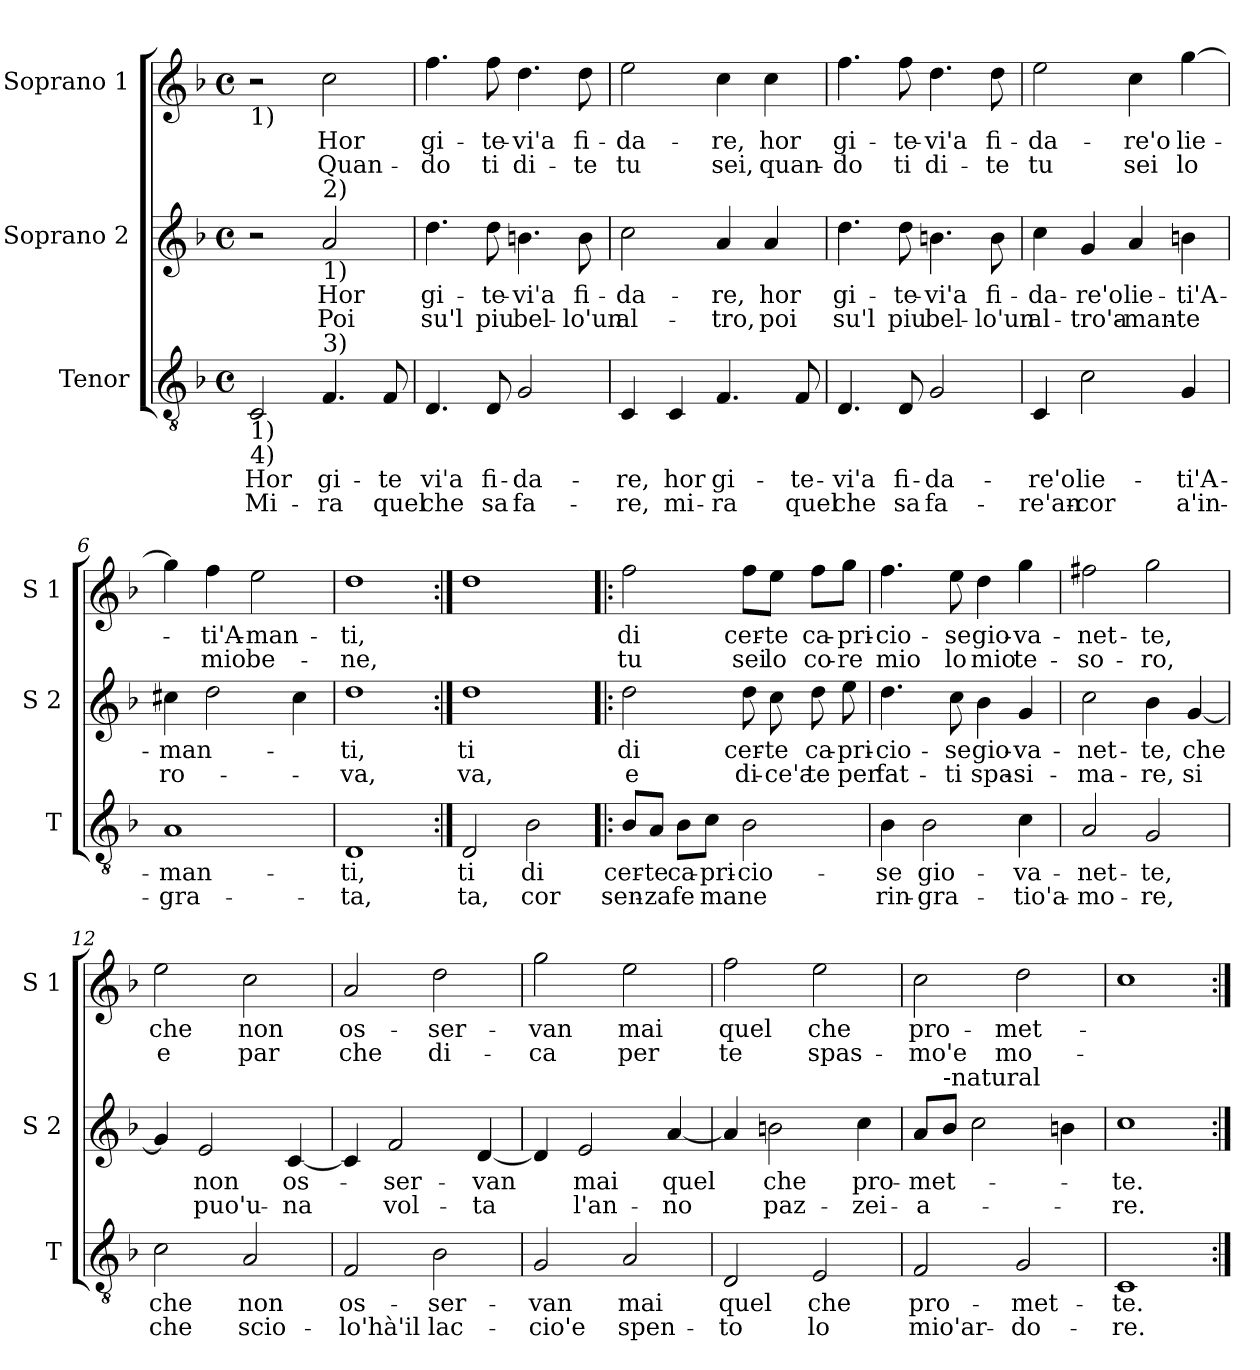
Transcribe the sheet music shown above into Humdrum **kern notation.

**kern	**text	**text	**kern	**text	**text	**kern	**text	**text
*part3	*part3	*part3	*part2	*part2	*part2	*part1	*part1	*part1
*staff3	*staff3	*staff3	*staff2	*staff2	*staff2	*staff1	*staff1	*staff1
*I"Tenor	*	*	*I"Soprano 2	*	*	*I"Soprano 1	*	*
*I'T	*	*	*I'S 2	*	*	*I'S 1	*	*
*clefGv2	*	*	*clefG2	*	*	*clefG2	*	*
*k[b-]	*	*	*k[b-]	*	*	*k[b-]	*	*
*F:	*	*	*F:	*	*	*F:	*	*
*M4/4	*	*	*M4/4	*	*	*M4/4	*	*
*met(c)	*	*	*met(c)	*	*	*met(c)	*	*
=1	=1	=1	=1	=1	=1	=1	=1	=1
!	!	!	!	!	!	!LO:TX:b:t=1)	!	!
!LO:TX:b:t=1)	!	!	!	!	!	!	!	!
!LO:TX:b:t=4)	!	!	!	!	!	!	!	!
!	!LO:LY:b	!LO:LY:b	!	!	!	!	!	!
2C/	Hor	Mi-	2r	.	.	2r	.	.
!	!	!	!LO:TX:a:t=2)	!	!	!	!	!
!	!	!	!LO:TX:b:t=1)	!	!	!	!	!
!LO:TX:a:t=3)	!	!	!	!	!	!	!	!
!	!LO:LY:b	!LO:LY:b	!	!LO:LY:b	!LO:LY:b	!	!LO:LY:b	!LO:LY:b
4.F/	gi-	-ra	2a/	Hor	Poi	2cc\	Hor	Quan-
!	!LO:LY:b	!LO:LY:b	!	!	!	!	!	!
8F/	-te	quel	.	.	.	.	.	.
=2	=2	=2	=2	=2	=2	=2	=2	=2
!	!LO:LY:b	!LO:LY:b	!	!LO:LY:b	!LO:LY:b	!	!LO:LY:b	!LO:LY:b
4.D/	vi'a	che	4.dd\	gi-	su'l	4.ff\	gi-	-do
!	!LO:LY:b	!LO:LY:b	!	!LO:LY:b	!LO:LY:b	!	!LO:LY:b	!LO:LY:b
8D/	fi-	sa	8dd\	-te-	piu	8ff\	-te-	ti
!	!LO:LY:b	!LO:LY:b	!	!LO:LY:b	!LO:LY:b	!	!LO:LY:b	!LO:LY:b
2G/	-da-	fa-	4.bn\	-vi'a	bel-	4.dd\	-vi'a	di-
!	!	!	!	!LO:LY:b	!LO:LY:b	!	!LO:LY:b	!LO:LY:b
.	.	.	8b\	fi-	-lo'un	8dd\	fi-	-te
=3	=3	=3	=3	=3	=3	=3	=3	=3
!	!LO:LY:b	!LO:LY:b	!	!LO:LY:b	!LO:LY:b	!	!LO:LY:b	!LO:LY:b
4C/	-re,	-re,	2cc\	-da-	al-	2ee\	-da-	tu
!	!LO:LY:b	!LO:LY:b	!	!	!	!	!	!
4C/	hor	mi-	.	.	.	.	.	.
!	!LO:LY:b	!LO:LY:b	!	!LO:LY:b	!LO:LY:b	!	!LO:LY:b	!LO:LY:b
4.F/	gi-	-ra	4a/	-re,	-tro,	4cc\	-re,	sei,
!	!	!	!	!LO:LY:b	!LO:LY:b	!	!LO:LY:b	!LO:LY:b
.	.	.	4a/	hor	poi	4cc\	hor	quan-
!	!LO:LY:b	!LO:LY:b	!	!	!	!	!	!
8F/	-te-	quel	.	.	.	.	.	.
=4	=4	=4	=4	=4	=4	=4	=4	=4
!	!LO:LY:b	!LO:LY:b	!	!LO:LY:b	!LO:LY:b	!	!LO:LY:b	!LO:LY:b
4.D/	-vi'a	che	4.dd\	gi-	su'l	4.ff\	gi-	-do
!	!LO:LY:b	!LO:LY:b	!	!LO:LY:b	!LO:LY:b	!	!LO:LY:b	!LO:LY:b
8D/	fi-	sa	8dd\	-te-	piu	8ff\	-te-	ti
!	!LO:LY:b	!LO:LY:b	!	!LO:LY:b	!LO:LY:b	!	!LO:LY:b	!LO:LY:b
2G/	-da-	fa-	4.bn\	-vi'a	bel-	4.dd\	-vi'a	di-
!	!	!	!	!LO:LY:b	!LO:LY:b	!	!LO:LY:b	!LO:LY:b
.	.	.	8b\	fi-	-lo'un	8dd\	fi-	-te
!!LO:LB:g=z
=5	=5	=5	=5	=5	=5	=5	=5	=5
!	!LO:LY:b	!LO:LY:b	!	!LO:LY:b	!LO:LY:b	!	!LO:LY:b	!LO:LY:b
4C/	-re'o	-re'an-	4cc\	-da-	al-	2ee\	-da-	tu
!	!LO:LY:b	!LO:LY:b	!	!LO:LY:b	!LO:LY:b	!	!	!
2c\	lie-	-cor	4g/	-re'o	-tro'a-	.	.	.
!	!	!	!	!LO:LY:b	!LO:LY:b	!	!LO:LY:b	!LO:LY:b
.	.	.	4a/	lie-	-man-	4cc\	-re'o	sei
!	!LO:LY:b	!LO:LY:b	!	!LO:LY:b	!LO:LY:b	!	!LO:LY:b	!LO:LY:b
4G/	-ti'A-	a'in-	4bn\	-ti'A-	-te	[4gg\	lie-	lo
=6	=6	=6	=6	=6	=6	=6	=6	=6
!	!LO:LY:b	!LO:LY:b	!	!LO:LY:b	!LO:LY:b	!	!	!
1A	-man-	-gra-	4cc#X\	-man-	ro-	4gg\]	.	.
!	!	!	!	!	!	!	!LO:LY:b	!LO:LY:b
.	.	.	2dd\	.	.	4ff\	-ti'A-	mio
!	!	!	!	!	!	!	!LO:LY:b	!LO:LY:b
.	.	.	.	.	.	2ee\	-man-	be-
.	.	.	4cc#\	.	.	.	.	.
=7	=7	=7	=7	=7	=7	=7	=7	=7
!	!LO:LY:b	!LO:LY:b	!	!LO:LY:b	!LO:LY:b	!	!LO:LY:b	!LO:LY:b
1D	-ti,	-ta,	1dd	-ti,	-va,	1dd	-ti,	-ne,
=8:|!	=8:|!	=8:|!	=8:|!	=8:|!	=8:|!	=8:|!	=8:|!	=8:|!
!	!LO:LY:b	!LO:LY:b	!	!LO:LY:b	!LO:LY:b	!	!	!
2D/	ti	ta,	1dd	ti	va,	1dd	.	.
!	!LO:LY:b	!LO:LY:b	!	!	!	!	!	!
2B-\	di	cor	.	.	.	.	.	.
=9!|:	=9!|:	=9!|:	=9!|:	=9!|:	=9!|:	=9!|:	=9!|:	=9!|:
!	!LO:LY:b	!LO:LY:b	!	!LO:LY:b	!LO:LY:b	!	!LO:LY:b	!LO:LY:b
8B-/L	cer-	sen-	2dd\	di	e	2ff\	di	tu
!	!LO:LY:b	!LO:LY:b	!	!	!	!	!	!
8A/J	-te	-za	.	.	.	.	.	.
!	!LO:LY:b	!LO:LY:b	!	!	!	!	!	!
8B-\L	ca-	fe	.	.	.	.	.	.
!	!LO:LY:b	!LO:LY:b	!	!	!	!	!	!
8c\J	-pri-	ma	.	.	.	.	.	.
!	!LO:LY:b	!LO:LY:b	!	!LO:LY:b	!LO:LY:b	!	!LO:LY:b	!LO:LY:b
2B-\	-cio-	ne	8dd\	cer-	di-	8ff\L	cer-	sei
!	!	!	!	!LO:LY:b	!LO:LY:b	!	!LO:LY:b	!LO:LY:b
.	.	.	8cc\	-te	-ce'a	8ee\J	-te	lo
!	!	!	!	!LO:LY:b	!LO:LY:b	!	!LO:LY:b	!LO:LY:b
.	.	.	8dd\	ca-	te	8ff\L	ca-	co-
!	!	!	!	!LO:LY:b	!LO:LY:b	!	!LO:LY:b	!LO:LY:b
.	.	.	8ee\	-pri-	per	8gg\J	-pri-	-re
!!LO:PB:g=z
=10	=10	=10	=10	=10	=10	=10	=10	=10
!	!LO:LY:b	!LO:LY:b	!	!LO:LY:b	!LO:LY:b	!	!LO:LY:b	!LO:LY:b
4B-\	-se	rin-	4.dd\	-cio-	fat-	4.ff\	-cio-	mio
!	!LO:LY:b	!LO:LY:b	!	!	!	!	!	!
2B-\	gio-	-gra-	.	.	.	.	.	.
!	!	!	!	!LO:LY:b	!LO:LY:b	!	!LO:LY:b	!LO:LY:b
.	.	.	8cc\	-se	-ti	8ee\	-se	lo
!	!	!	!	!LO:LY:b	!LO:LY:b	!	!LO:LY:b	!LO:LY:b
.	.	.	4b-\	gio-	spa-	4dd\	gio-	mio
!	!LO:LY:b	!LO:LY:b	!	!LO:LY:b	!LO:LY:b	!	!LO:LY:b	!LO:LY:b
4c\	-va-	-tio'a-	4g/	-va-	-si-	4gg\	-va-	te-
=11	=11	=11	=11	=11	=11	=11	=11	=11
!	!LO:LY:b	!LO:LY:b	!	!LO:LY:b	!LO:LY:b	!	!LO:LY:b	!LO:LY:b
2A/	-net-	-mo-	2cc\	-net-	-ma-	2ff#X\	-net-	-so-
!	!LO:LY:b	!LO:LY:b	!	!LO:LY:b	!LO:LY:b	!	!LO:LY:b	!LO:LY:b
2G/	-te,	-re,	4b-\	-te,	-re,	2gg\	-te,	-ro,
!	!	!	!	!LO:LY:b	!LO:LY:b	!	!	!
.	.	.	[4g/	che	si	.	.	.
=12	=12	=12	=12	=12	=12	=12	=12	=12
!	!LO:LY:b	!LO:LY:b	!	!	!	!	!LO:LY:b	!LO:LY:b
2c\	che	che	4g/]	.	.	2ee\	che	e
!	!	!	!	!LO:LY:b	!LO:LY:b	!	!	!
.	.	.	2e/	non	puo'u-	.	.	.
!	!LO:LY:b	!LO:LY:b	!	!	!	!	!LO:LY:b	!LO:LY:b
2A/	non	scio-	.	.	.	2cc\	non	par
!	!	!	!	!LO:LY:b	!LO:LY:b	!	!	!
.	.	.	[4c/	os-	-na	.	.	.
=13	=13	=13	=13	=13	=13	=13	=13	=13
!	!LO:LY:b	!LO:LY:b	!	!	!	!	!LO:LY:b	!LO:LY:b
2F/	os-	-lo'hà'il	4c/]	.	.	2a/	os-	che
!	!	!	!	!LO:LY:b	!LO:LY:b	!	!	!
.	.	.	2f/	-ser-	vol-	.	.	.
!	!LO:LY:b	!LO:LY:b	!	!	!	!	!LO:LY:b	!LO:LY:b
2B-\	-ser-	lac-	.	.	.	2dd\	-ser-	di-
!	!	!	!	!LO:LY:b	!LO:LY:b	!	!	!
.	.	.	[4d/	-van	-ta	.	.	.
!!LO:LB:g=z
=14	=14	=14	=14	=14	=14	=14	=14	=14
!	!LO:LY:b	!LO:LY:b	!	!	!	!	!LO:LY:b	!LO:LY:b
2G/	-van	-cio'e	4d/]	.	.	2gg\	-van	-ca
!	!	!	!	!LO:LY:b	!LO:LY:b	!	!	!
.	.	.	2e/	mai	l'an-	.	.	.
!	!LO:LY:b	!LO:LY:b	!	!	!	!	!LO:LY:b	!LO:LY:b
2A/	mai	spen-	.	.	.	2ee\	mai	per
!	!	!	!	!LO:LY:b	!LO:LY:b	!	!	!
.	.	.	[4a/	quel	-no	.	.	.
=15	=15	=15	=15	=15	=15	=15	=15	=15
!	!LO:LY:b	!LO:LY:b	!	!	!	!	!LO:LY:b	!LO:LY:b
2D/	quel	-to	4a/]	.	.	2ff\	quel	te
!	!	!	!	!LO:LY:b	!LO:LY:b	!	!	!
.	.	.	2bn\	che	paz-	.	.	.
!	!LO:LY:b	!LO:LY:b	!	!	!	!	!LO:LY:b	!LO:LY:b
2E/	che	lo	.	.	.	2ee\	che	spas-
!	!	!	!	!LO:LY:b	!LO:LY:b	!	!	!
.	.	.	4cc\	pro-	-zei-	.	.	.
=16	=16	=16	=16	=16	=16	=16	=16	=16
!	!LO:LY:b	!LO:LY:b	!	!LO:LY:b	!LO:LY:b	!	!LO:LY:b	!LO:LY:b
2F/	pro-	mio'ar-	8a/L	-met-	-a-	2cc\	pro-	-mo'e
!	!	!	!LO:TX:a:t=-natural	!	!	!	!	!
.	.	.	8b-/J	.	.	.	.	.
.	.	.	2cc\	.	.	.	.	.
!	!LO:LY:b	!LO:LY:b	!	!	!	!	!LO:LY:b	!LO:LY:b
2G/	-met-	-do-	.	.	.	2dd\	-met-	mo-
.	.	.	4bn\	.	.	.	.	.
=17	=17	=17	=17	=17	=17	=17	=17	=17
!	!LO:LY:b	!LO:LY:b	!	!LO:LY:b	!LO:LY:b	!	!	!
1C	-te.	-re.	1cc	-te.	-re.	1cc	.	.
=:|!	=:|!	=:|!	=:|!	=:|!	=:|!	=:|!	=:|!	=:|!
*-	*-	*-	*-	*-	*-	*-	*-	*-
